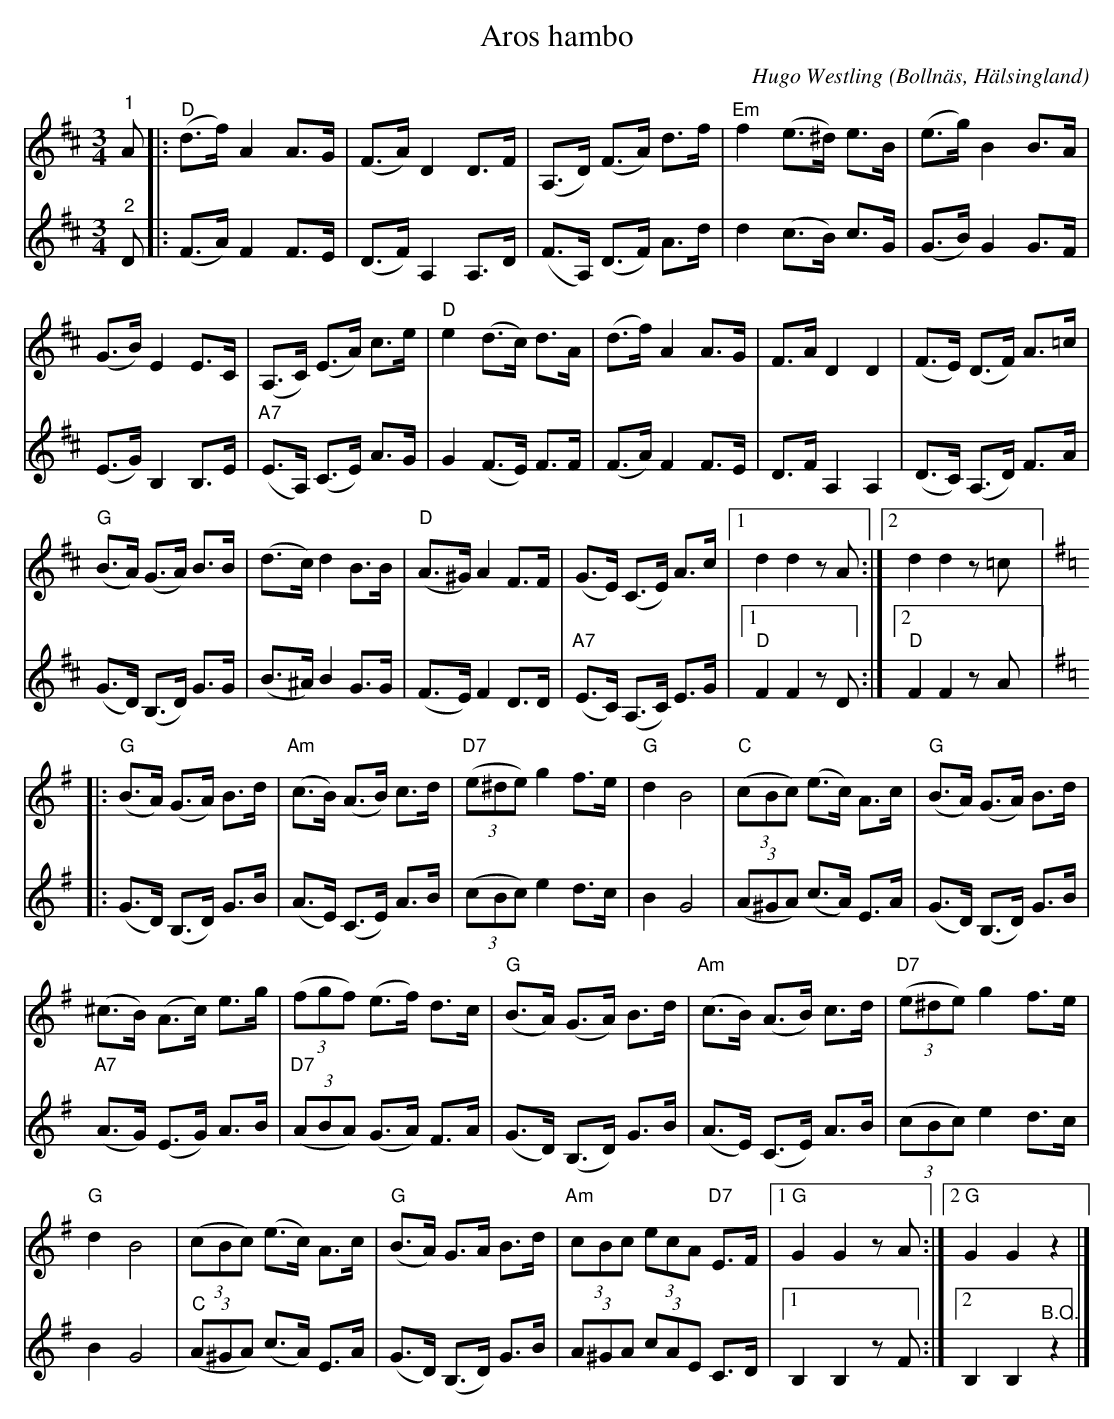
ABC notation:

X:1
T:Aros hambo
C:Hugo Westling
O:Bollnäs, Hälsingland
L:1/8
M:3/4
K:D
V:1
"^1" A |:"D" (d>f) A2 A>G | (F>A) D2 D>F | (A,>D) (F>A) d>f |"Em" f2 (e>^d) e>B | (e>g) B2 B>A |
(G>B) E2 E>C | (A,>C) (E>A) c>e |"D" e2 (d>c) d>A | (d>f) A2 A>G | F>A D2 D2 | (F>E) (D>F) A>=c |
"G" (B>A) (G>A) B>B | (d>c) d2 B>B |"D" (A>^G) A2 F>F | (G>E) (C>E) A>c |1 d2 d2 z A :|2 d2 d2 z =c |:
[K:G]"G" (B>A) (G>A) B>d |"Am" (c>B) (A>B) c>d |"D7" (3(e^de) g2 f>e |"G" d2 B4 | "C" (3(cBc) (e>c) A>c |"G" (B>A) (G>A) B>d |
(^c>B) (A>c) e>g | (3(fgf) (e>f) d>c | "G" (B>A) (G>A) B>d |"Am" (c>B) (A>B) c>d |"D7" (3(e^de) g2 f>e |
"G" d2 B4 | (3(cBc) (e>c) A>c |"G" (B>A) G>A B>d |"Am" (3cBc (3ecA"D7" E>F |1"G" G2 G2 z A :|2 "G" G2 G2 z2 |]
V:2
"^2" D |: (F>A) F2 F>E | (D>F) A,2 A,>D | (F>A,) (D>F) A>d | d2 (c>B) c>G | (G>B) G2 G>F |
(E>G) B,2 B,>E |"A7" (E>A,) (C>E) A>G | G2 (F>E) F>F | (F>A) F2 F>E | D>F A,2 A,2 | (D>C) (A,>D) F>A |
(G>D) (B,>D) G>G | (B>^A) B2 G>G | (F>E) F2 D>D |"A7" (E>C) (A,>C) E>G |1 "D" F2 F2 z D :|2"D" F2 F2 z A |:
[K:G] (G>D) (B,>D) G>B | (A>E) (C>E) A>B | (3(cBc) e2 d>c | B2 G4 | (3(A^GA) (c>A) E>A | (G>D) (B,>D) G>B |
"A7" (A>G) (E>G) A>B |"D7" (3(ABA) (G>A) F>A | (G>D) (B,>D) G>B | (A>E) (C>E) A>B | (3(cBc) e2 d>c | B2 G4 |
"C" (3(A^GA) (c>A) E>A | (G>D) (B,>D) G>B | (3A^GA (3cAE C>D |1 B,2 B,2 z F :|2 B,2 B,2"^B.O." z2 |]
